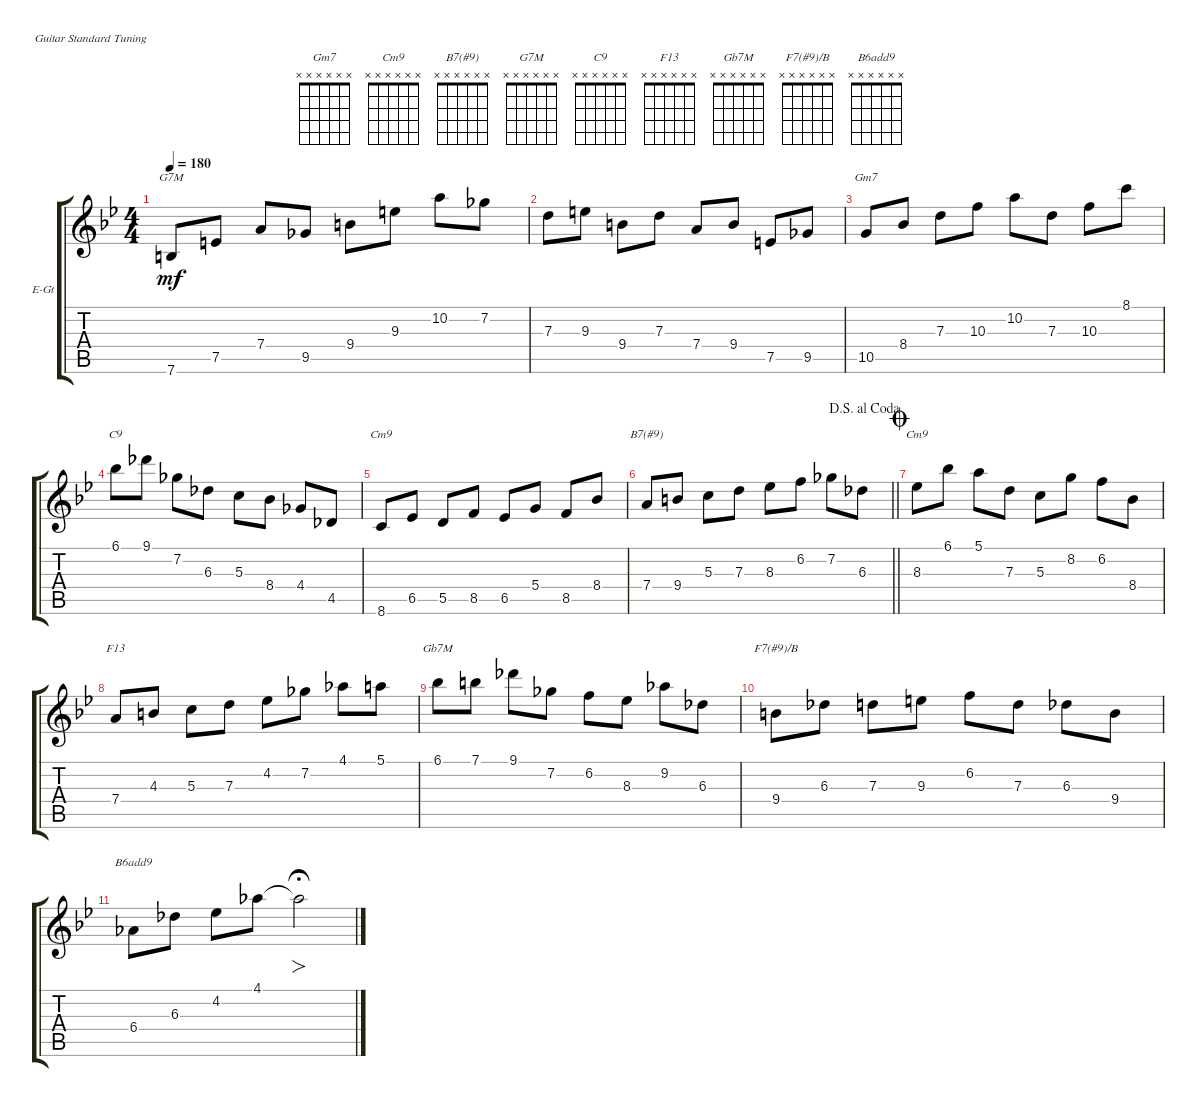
\bracketExtendMode groupsimilarinstruments
\firstSystemTrackNameOrientation horizontal
\otherSystemsTrackNameOrientation horizontal
\track ("Electric Guitar" "E-Gt") {instrument electricguitarclean}
\staff {score tabs}
\tuning (E4 B3 G3 D3 A2 E2)
\chord ("Gm7" x x x x x x)
\chord ("Cm9" x x x x x x)
\chord ("B7(#9)" x x x x x x)
\chord ("G7M" x x x x x x)
\chord ("C9" x x x x x x)
\chord ("F13" x x x x x x)
\chord ("Gb7M" x x x x x x)
\chord ("F7(#9)/B" x x x x x x)
\chord ("B6add9" x x x x x x)
\ts (4 4)
\tempo 180
\clef g2
\scale
0.333333
\ks bb
7.6.8{ch "G7M" dy mf} 7.5.8 7.4.8 9.5.8 9.4.8 9.3.8 10.2.8 7.2.8 |
\scale
0.333333 7.3.8 9.3.8 9.4.8 7.3.8 7.4.8 9.4.8 7.5.8 9.5.8 |
\scale
0.333333 10.5.8{ch "Gm7"} 8.4.8 7.3.8 10.3.8 10.2.8 7.3.8 10.3.8 8.1.8 |
\scale
0.333333 6.1.8{ch "C9"} 9.1.8 7.2.8 6.3.8 5.3.8 8.4.8 4.4.8 4.5.8 |
\scale
0.333333 8.6.8{ch "Cm9"} 6.5.8 5.5.8 8.5.8 6.5.8 5.4.8 8.5.8 8.4.8 |
\jump dalsegnoalcoda
\barLineRight lightlight
7.4.8{ch "B7(#9)"} 9.4.8 5.3.8 7.3.8 8.3.8 6.2.8 7.2.8 6.3.8 |
\jump coda
8.3.8{ch "Cm9"} 6.1.8 5.1.8 7.3.8 5.3.8 8.2.8 6.2.8 8.4.8 |
7.4.8{ch "F13"} 4.3.8 5.3.8 7.3.8 4.2.8 7.2.8 4.1.8 5.1.8 |
6.1.8{ch "Gb7M"} 7.1.8 9.1.8 7.2.8 6.2.8 8.3.8 9.2.8 6.3.8 |
9.4.8{ch "F7(#9)/B"} 6.3.8 7.3.8 9.3.8 6.2.8 7.3.8 6.3.8 9.4.8 |
6.4.8{ch "B6add9"} 6.3.8 4.2.8 4.1.8 4.1{t}.2{fo fermata (medium 1)}
